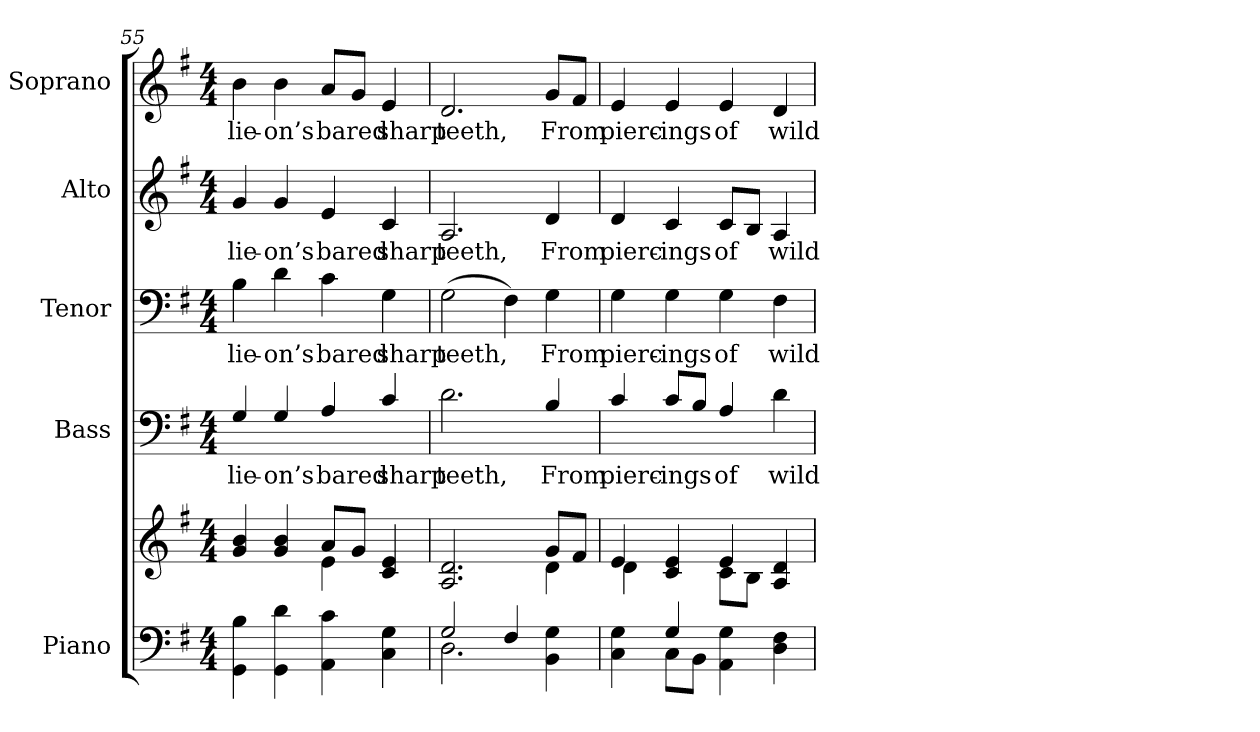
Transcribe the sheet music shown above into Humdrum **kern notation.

**kern	**kern	**kern	**text	**kern	**text	**kern	**text	**kern	**text
*part5	*part5	*part4	*part4	*part3	*part3	*part2	*part2	*part1	*part1
*staff6	*staff5	*staff4	*staff4	*staff3	*staff3	*staff2	*staff2	*staff1	*staff1
*I"Piano	*	*I"Bass	*	*I"Tenor	*	*I"Alto	*	*I"Soprano	*
*clefF4	*clefG2	*clefF4	*	*clefF4	*	*clefG2	*	*clefG2	*
*	*	*ITrd7c12	*	*	*	*	*	*	*
*k[f#]	*k[f#]	*k[f#]	*	*k[f#]	*	*k[f#]	*	*k[f#]	*
*G:	*G:	*G:	*	*G:	*	*G:	*	*G:	*
*M4/4	*M4/4	*M4/4	*	*M4/4	*	*M4/4	*	*M4/4	*
=55	=55	=55	=55	=55	=55	=55	=55	=55	=55
*	*^	*	*	*	*	*	*	*	*
!	!	!	!	!LO:LY:b:color=#000000	!	!	!	!	!	!
!	!	!	!	!	!	!LO:LY:b:color=#000000	!	!	!	!
!	!	!	!	!	!	!	!	!LO:LY:b:color=#000000	!	!
!	!	!	!	!	!	!	!	!	!	!LO:LY:b:color=#000000
4GGi\ 4Bi	4gi/ 4bi	2ryy	4GGi/	lie-	4Bi\	lie-	4gi/	lie-	4bi\	lie-
!	!	!	!	!LO:LY:b:color=#000000	!	!	!	!	!	!
!	!	!	!	!	!	!LO:LY:b:color=#000000	!	!	!	!
!	!	!	!	!	!	!	!	!LO:LY:b:color=#000000	!	!
!	!	!	!	!	!	!	!	!	!	!LO:LY:b:color=#000000
4GGi\ 4di	4gi/ 4bi	.	4GGi/	-on’s	4di\	-on’s	4gi/	-on’s	4bi\	-on’s
!	!	!	!	!LO:LY:b:color=#000000	!	!	!	!	!	!
!	!	!	!	!	!	!LO:LY:b:color=#000000	!	!	!	!
!	!	!	!	!	!	!	!	!LO:LY:b:color=#000000	!	!
!	!	!	!	!	!	!	!	!	!	!LO:LY:b:color=#000000
4AAi\ 4ci	8ai/L	4ei\	4AAi/	bared	4ci\	bared	4ei/	bared	8ai/L	bared
.	8gi/J	.	.	.	.	.	.	.	8gi/J	.
!	!	!	!	!LO:LY:b:color=#000000	!	!	!	!	!	!
!	!	!	!	!	!	!LO:LY:b:color=#000000	!	!	!	!
!	!	!	!	!	!	!	!	!LO:LY:b:color=#000000	!	!
!	!	!	!	!	!	!	!	!	!	!LO:LY:b:color=#000000
4Ci\ 4Gi	4ci/ 4ei	4ryy	4Ci/	sharp	4Gi\	sharp	4ci/	sharp	4ei/	sharp
=56	=56	=56	=56	=56	=56	=56	=56	=56	=56	=56
*^	*	*	*	*	*	*	*	*	*	*
!	!	!	!	!	!LO:LY:b:color=#000000	!	!	!	!	!	!
!	!	!	!	!	!	!	!LO:LY:b:color=#000000	!	!	!	!
!	!	!	!	!	!	!	!	!	!LO:LY:b:color=#000000	!	!
!	!	!	!	!	!	!	!	!	!	!	!LO:LY:b:color=#000000
2Gi/	2.Di\	2.Ai/ 2.di	2ryy	2.Di\	teeth,	(2Gi\	teeth,	2.Ai/	teeth,	2.di/	teeth,
4F#i/	.	.	4ryy	.	.	4F#i\)	.	.	.	.	.
!	!	!	!	!	!LO:LY:b:color=#000000	!	!	!	!	!	!
!	!	!	!	!	!	!	!LO:LY:b:color=#000000	!	!	!	!
!	!	!	!	!	!	!	!	!	!LO:LY:b:color=#000000	!	!
!	!	!	!	!	!	!	!	!	!	!	!LO:LY:b:color=#000000
4BBi\ 4Gi	4ryy	8gi/L	4di\	4BBi/	From	4Gi\	From	4di/	From	8gi/L	From
.	.	8f#i/J	.	.	.	.	.	.	.	8f#i/J	.
=57	=57	=57	=57	=57	=57	=57	=57	=57	=57	=57	=57
!	!	!	!	!	!LO:LY:b:color=#000000	!	!	!	!	!	!
!	!	!	!	!	!	!	!LO:LY:b:color=#000000	!	!	!	!
!	!	!	!	!	!	!	!	!	!LO:LY:b:color=#000000	!	!
!	!	!	!	!	!	!	!	!	!	!	!LO:LY:b:color=#000000
4Ci\ 4Gi	4ryy	4ei/	4di\	4Ci/	pierc-	4Gi\	pierc-	4di/	pierc-	4ei/	pierc-
!	!	!	!	!	!LO:LY:b:color=#000000	!	!	!	!	!	!
!	!	!	!	!	!	!	!LO:LY:b:color=#000000	!	!	!	!
!	!	!	!	!	!	!	!	!	!LO:LY:b:color=#000000	!	!
!	!	!	!	!	!	!	!	!	!	!	!LO:LY:b:color=#000000
4Gi/	8Ci\L	4ci/ 4ei	4ryy	8Ci/L	-ings	4Gi\	-ings	4ci/	-ings	4ei/	-ings
.	8BBi\J	.	.	8BBi/J	.	.	.	.	.	.	.
!	!	!	!	!	!LO:LY:b:color=#000000	!	!	!	!	!	!
!	!	!	!	!	!	!	!LO:LY:b:color=#000000	!	!	!	!
!	!	!	!	!	!	!	!	!	!LO:LY:b:color=#000000	!	!
!	!	!	!	!	!	!	!	!	!	!	!LO:LY:b:color=#000000
4AAi\ 4Gi	2ryy	4ei/	8ci\L	4AAi/	of	4Gi\	of	8ci/L	of	4ei/	of
.	.	.	8Bi\J	.	.	.	.	8Bi/J	.	.	.
!	!	!	!	!	!LO:LY:b:color=#000000	!	!	!	!	!	!
!	!	!	!	!	!	!	!LO:LY:b:color=#000000	!	!	!	!
!	!	!	!	!	!	!	!	!	!LO:LY:b:color=#000000	!	!
!	!	!	!	!	!	!	!	!	!	!	!LO:LY:b:color=#000000
4Di\ 4F#i	.	4Ai/ 4di	4ryy	4Di\	wild	4F#i\	wild	4Ai/	wild	4di/	wild
*v	*v	*	*	*	*	*	*	*	*	*	*
*	*v	*v	*	*	*	*	*	*	*	*
=	=	=	=	=	=	=	=	=	=
*-	*-	*-	*-	*-	*-	*-	*-	*-	*-
